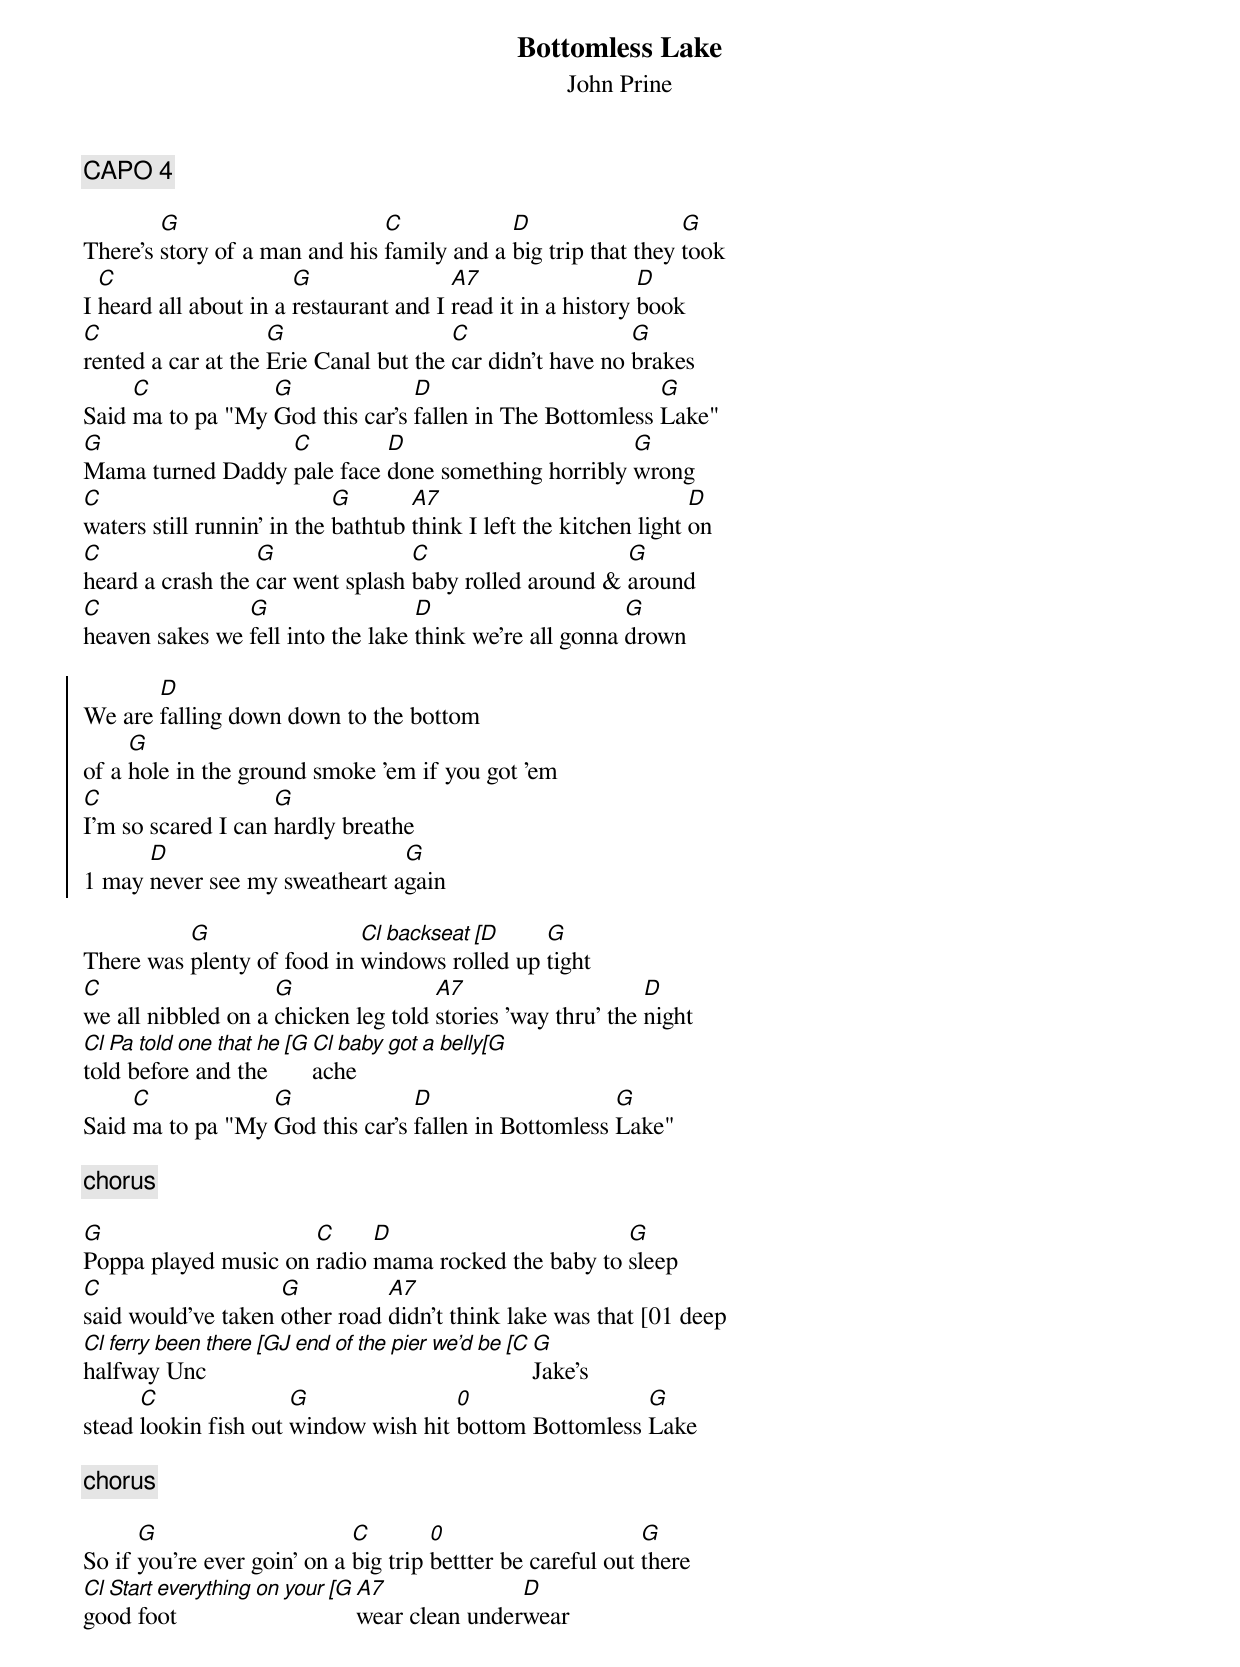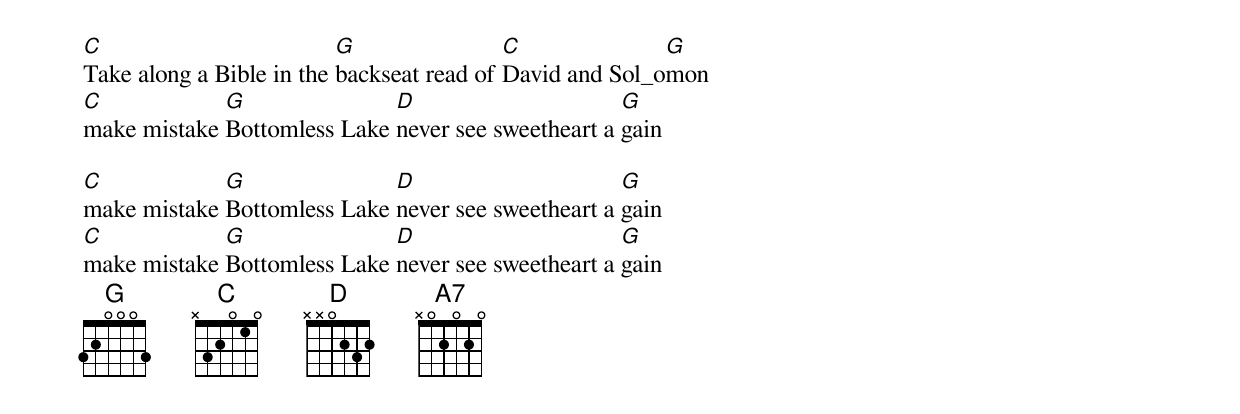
{title: Bottomless Lake}
{subtitle: John Prine}
{c: CAPO 4}

There's [G]story of a man and his [C]family and a [D]big trip that they [G]took
I [C]heard all about in a [G]restaurant and I [A7]read it in a history [D]book
[C]rented a car at the [G]Erie Canal but the [C]car didn't have no [G]brakes
Said [C]ma to pa "My [G]God this car’s [D]fallen in The Bottomless [G]Lake"
[G]Mama turned Daddy [C]pale face [D]done something horribly [G]wrong
[C]waters still runnin' in the [G]bathtub [A7]think I left the kitchen light [D]on
[C]heard a crash the [G]car went splash [C]baby rolled around & [G]around
[C]heaven sakes we [G]fell into the lake [D]think we're all gonna [G]drown

{soc}
We are [D]falling down down to the bottom
of a [G]hole in the ground smoke 'em if you got 'em
[C]I’m so scared I can [G]hardly breathe
1 may [D]never see my sweatheart a[G]gain
{eoc}

There was [G]plenty of food in [Cl backseat [D]windows rolled up [G]tight
[C]we all nibbled on a [G]chicken leg told [A7]stories 'way thru' the [D]night
[Cl Pa told one that he [G]told before and the [Cl baby got a belly[G]ache
Said [C]ma to pa "My [G]God this car’s [D]fallen in Bottomless [G]Lake"

{c: chorus}

[G]Poppa played music on [C]radio [D]mama rocked the baby to [G]sleep
[C]said would've taken [G]other road [A7]didn't think lake was that [01 deep
[Cl ferry been there [GJ end of the pier we'd be [C]halfway Unc [G]Jake's
stead [C]lookin fish out [G]window wish hit [0]bottom Bottomless [G]Lake

{c: chorus}

So if [G]you're ever goin' on a [C]big trip [0]bettter be careful out [G]there
[Cl Start everything on your [G]good foot [A7]wear clean under[D]wear
[C]Take along a Bible in the [G]backseat read of [C]David and Sol_o[G]mon
[C]make mistake [G]Bottomless Lake [D]never see sweetheart a [G]gain

[C]make mistake [G]Bottomless Lake [D]never see sweetheart a [G]gain
[C]make mistake [G]Bottomless Lake [D]never see sweetheart a [G]gain
